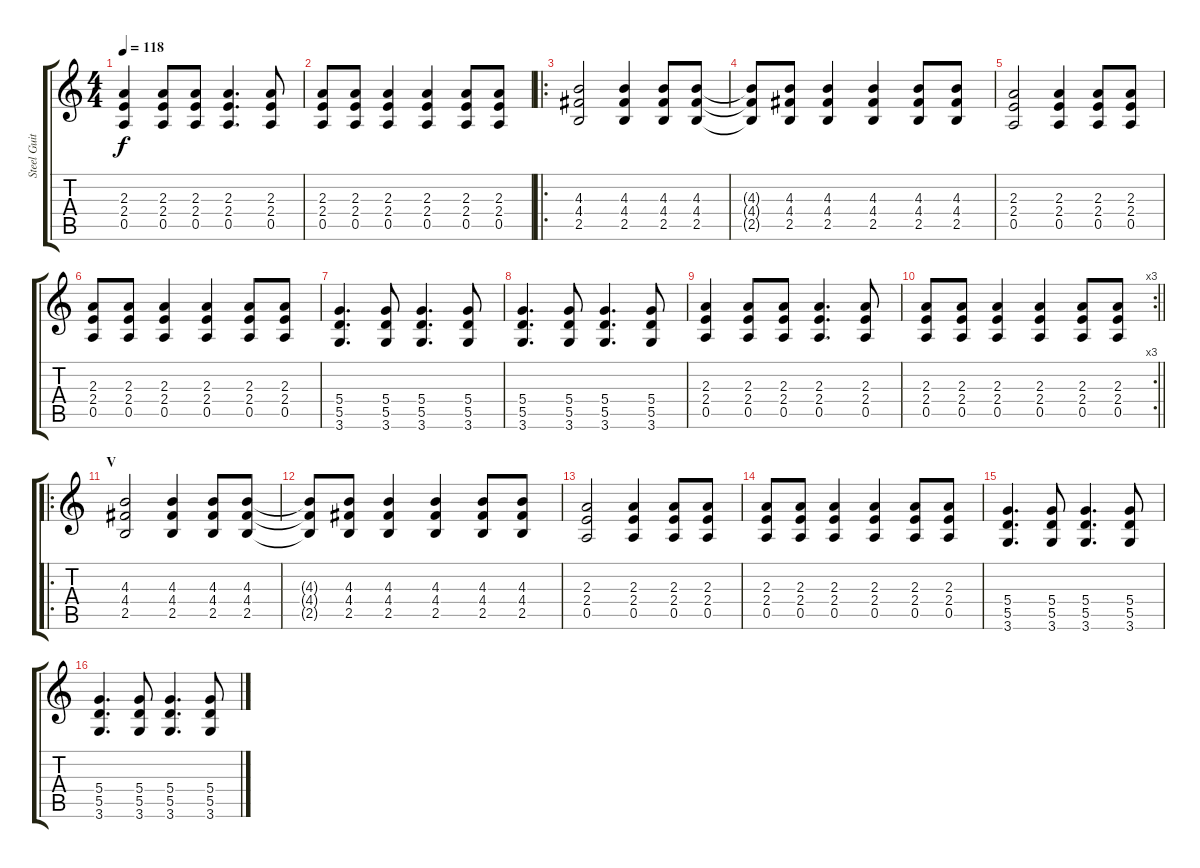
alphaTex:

\track ("Steel Guitar" "Steel Guit") {instrument acousticguitarsteel}
\staff {score tabs}
\tuning (E4 B3 G3 D3 A2 E2) {hide}
\ts (4 4)
\tempo 118
\clef g2
\ks c
(2.3 2.4 0.5).4{dy f} (2.3 2.4 0.5).8 (2.3 2.4 0.5).8 (2.3 2.4 0.5).4{d} (2.3 2.4 0.5).8 |
(2.3 2.4 0.5).8 (2.3 2.4 0.5).8 (2.3 2.4 0.5).4 (2.3 2.4 0.5).4 (2.3 2.4 0.5).8 (2.3 2.4 0.5).8 |
\ro
(4.3 4.4 2.5).2 (4.3 4.4 2.5).4 (4.3 4.4 2.5).8 (4.3 4.4 2.5).8 |
(4.3{t} 4.4{t} 2.5{t}).8 (4.3 4.4 2.5).8 (4.3 4.4 2.5).4 (4.3 4.4 2.5).4 (4.3 4.4 2.5).8 (4.3 4.4 2.5).8 |
(2.3 2.4 0.5).2 (2.3 2.4 0.5).4 (2.3 2.4 0.5).8 (2.3 2.4 0.5).8 |
(2.3 2.4 0.5).8 (2.3 2.4 0.5).8 (2.3 2.4 0.5).4 (2.3 2.4 0.5).4 (2.3 2.4 0.5).8 (2.3 2.4 0.5).8 |
(5.4 5.5 3.6).4{d} (5.4 5.5 3.6).8 (5.4 5.5 3.6).4{d} (5.4 5.5 3.6).8 |
(5.4 5.5 3.6).4{d} (5.4 5.5 3.6).8 (5.4 5.5 3.6).4{d} (5.4 5.5 3.6).8 |
(2.3 2.4 0.5).4 (2.3 2.4 0.5).8 (2.3 2.4 0.5).8 (2.3 2.4 0.5).4{d} (2.3 2.4 0.5).8 |
\rc 3
\barLineRight lightlight
(2.3 2.4 0.5).8 (2.3 2.4 0.5).8 (2.3 2.4 0.5).4 (2.3 2.4 0.5).4 (2.3 2.4 0.5).8 (2.3 2.4 0.5).8 |
\ro
\section ("" "V")
(4.3 4.4 2.5).2 (4.3 4.4 2.5).4 (4.3 4.4 2.5).8 (4.3 4.4 2.5).8 |
(4.3{t} 4.4{t} 2.5{t}).8 (4.3 4.4 2.5).8 (4.3 4.4 2.5).4 (4.3 4.4 2.5).4 (4.3 4.4 2.5).8 (4.3 4.4 2.5).8 |
(2.3 2.4 0.5).2 (2.3 2.4 0.5).4 (2.3 2.4 0.5).8 (2.3 2.4 0.5).8 |
(2.3 2.4 0.5).8 (2.3 2.4 0.5).8 (2.3 2.4 0.5).4 (2.3 2.4 0.5).4 (2.3 2.4 0.5).8 (2.3 2.4 0.5).8 |
(5.4 5.5 3.6).4{d} (5.4 5.5 3.6).8 (5.4 5.5 3.6).4{d} (5.4 5.5 3.6).8 |
(5.4 5.5 3.6).4{d} (5.4 5.5 3.6).8 (5.4 5.5 3.6).4{d} (5.4 5.5 3.6).8
